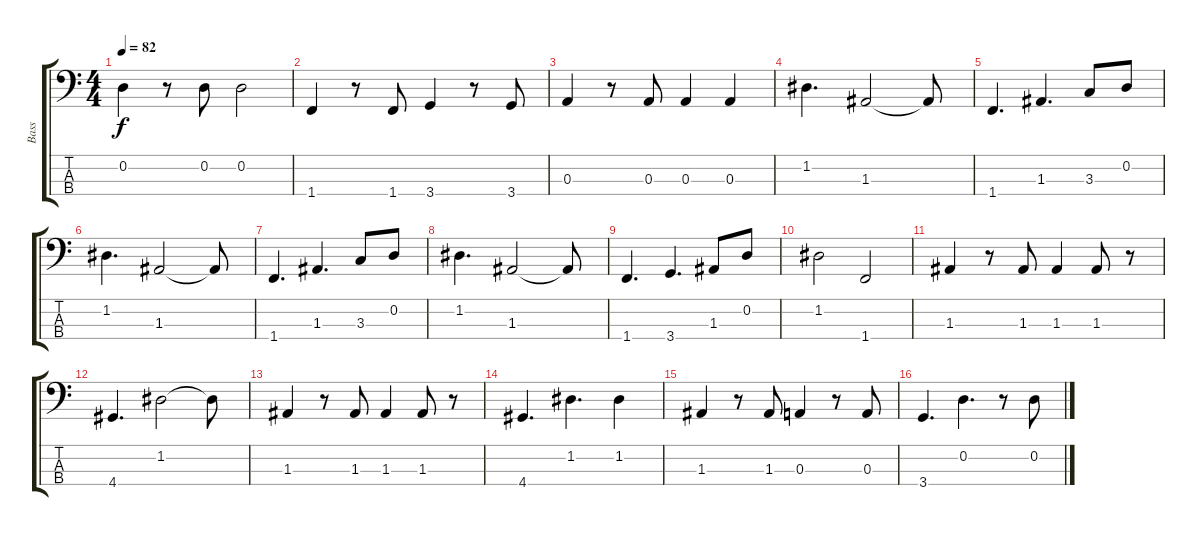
\track ("Bass" "Bass") {instrument fretlessbass}
\staff {score tabs}
\tuning (G2 D2 A1 E1) {hide}
\ts (4 4)
\tempo 82
\clef f4
\ks c
0.2.4{dy f} r.8 0.2.8 0.2.2 |
1.4.4 r.8 1.4.8 3.4.4 r.8 3.4.8 |
0.3.4 r.8 0.3.8 0.3.4 0.3.4 |
1.2.4{d} 1.3.2 1.3{t}.8 |
1.4.4{d} 1.3.4{d} 3.3.8 0.2.8 |
1.2.4{d} 1.3.2 1.3{t}.8 |
1.4.4{d} 1.3.4{d} 3.3.8 0.2.8 |
1.2.4{d} 1.3.2 1.3{t}.8 |
1.4.4{d} 3.4.4{d} 1.3.8 0.2.8 |
1.2.2 1.4.2 |
1.3.4 r.8 1.3.8 1.3.4 1.3.8 r.8 |
4.4.4{d} 1.2.2 1.2{t}.8 |
1.3.4 r.8 1.3.8 1.3.4 1.3.8 r.8 |
4.4.4{d} 1.2.4{d} 1.2.4 |
1.3.4 r.8 1.3.8 0.3.4 r.8 0.3.8 |
3.4.4{d} 0.2.4{d} r.8 0.2.8
